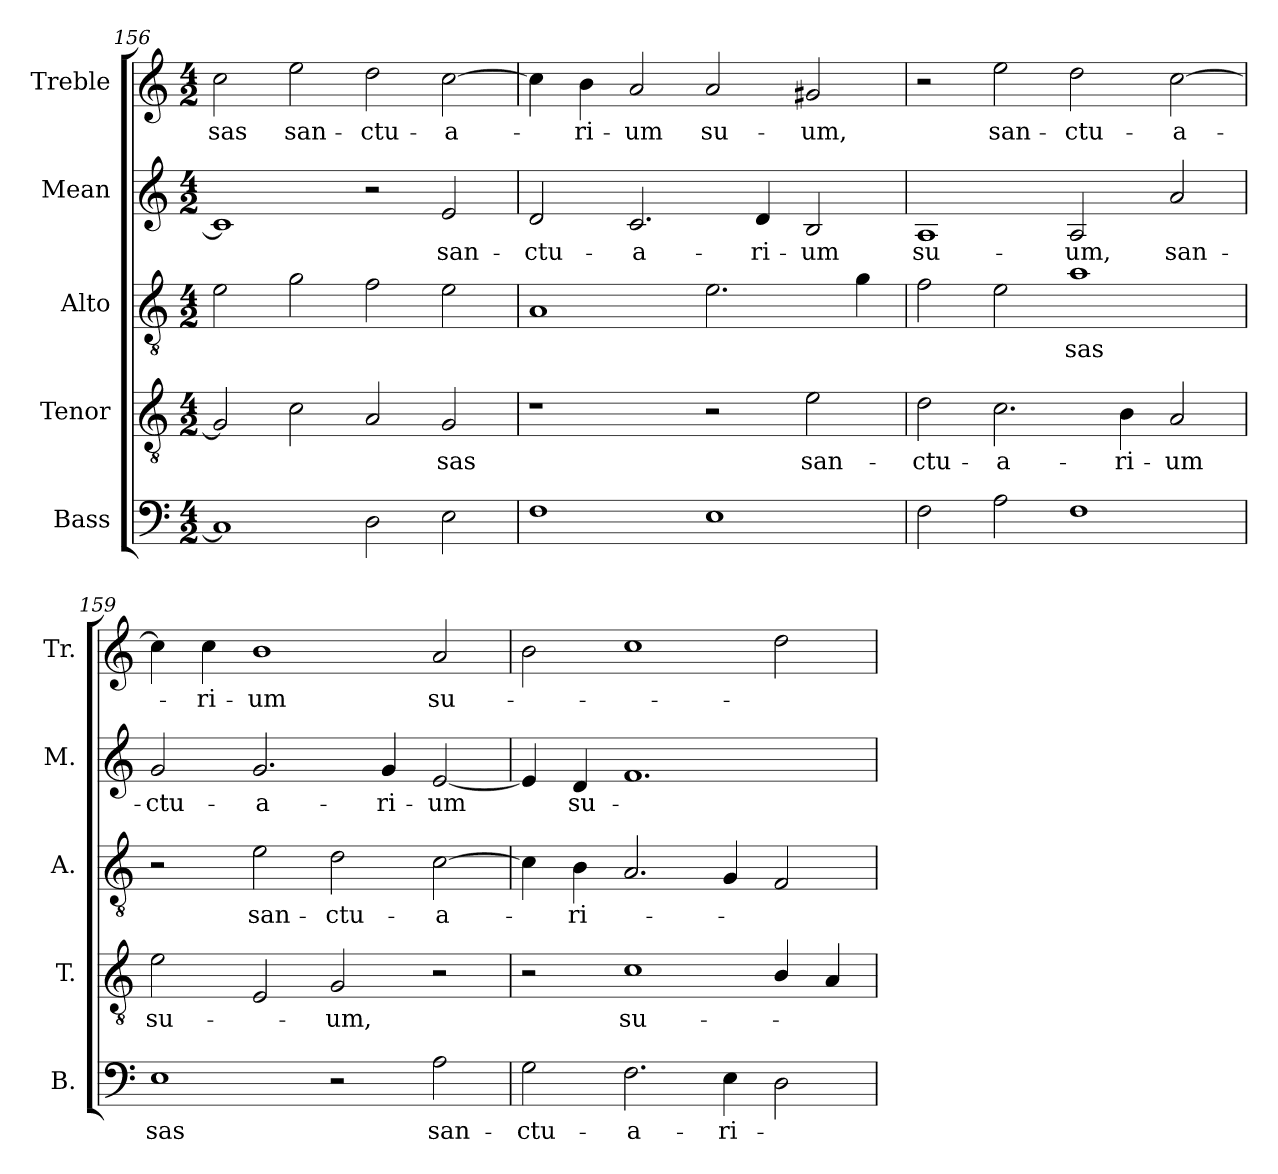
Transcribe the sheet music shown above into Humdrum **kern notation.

**kern	**text	**kern	**text	**kern	**text	**kern	**text	**kern	**text
*part5	*part5	*part4	*part4	*part3	*part3	*part2	*part2	*part1	*part1
*staff5	*staff5	*staff4	*staff4	*staff3	*staff3	*staff2	*staff2	*staff1	*staff1
*I"Bass	*	*I"Tenor	*	*I"Alto	*	*I"Mean	*	*I"Treble	*
*I'B.	*	*I'T.	*	*I'A.	*	*I'M.	*	*I'Tr.	*
*clefF4	*	*clefGv2	*	*clefGv2	*	*clefG2	*	*clefG2	*
*	*	*ITrd7c12	*	*ITrd7c12	*	*	*	*	*
*k[]	*	*k[]	*	*k[]	*	*k[]	*	*k[]	*
*C:	*	*C:	*	*C:	*	*C:	*	*C:	*
*M4/2	*	*M4/2	*	*M4/2	*	*M4/2	*	*M4/2	*
=156	=156	=156	=156	=156	=156	=156	=156	=156	=156
!	!	!	!	!	!	!	!	!	!LO:LY:b:color=#000000
1Ci]	.	2GGi/]	.	2Ei\	.	1ci]	.	2cci\	-sas
!	!	!	!	!	!	!	!	!	!LO:LY:b:color=#000000
.	.	2Ci\	.	2Gi\	.	.	.	2eei\	san-
!	!	!	!	!	!	!	!	!	!LO:LY:b:color=#000000
2Di\	.	2AAi/	.	2Fi\	.	2r	.	2ddi\	-ctu-
!	!	!	!LO:LY:b:color=#000000	!	!	!	!	!	!
!	!	!	!	!	!	!	!LO:LY:b:color=#000000	!	!
!	!	!	!	!	!	!	!	!	!LO:LY:b:color=#000000
2Ei\	.	2GGi/	-sas	2Ei\	.	2ei/	san-	[>2cci\	-a-
=157	=157	=157	=157	=157	=157	=157	=157	=157	=157
!	!	!	!	!	!	!	!LO:LY:b:color=#000000	!	!
1Fi	.	1r	.	1AAi	.	2di/	-ctu-	4cci\]	.
!	!	!	!	!	!	!	!	!	!LO:LY:b:color=#000000
.	.	.	.	.	.	.	.	4bi\	-ri-
!	!	!	!	!	!	!	!LO:LY:b:color=#000000	!	!
!	!	!	!	!	!	!	!	!	!LO:LY:b:color=#000000
.	.	.	.	.	.	2.ci/	-a-	2ai/	-um
!	!	!	!	!	!	!	!	!	!LO:LY:b:color=#000000
1Ei	.	2r	.	2.Ei\	.	.	.	2ai/	su-
!	!	!	!	!	!	!	!LO:LY:b:color=#000000	!	!
.	.	.	.	.	.	4di/	-ri-	.	.
!	!	!	!LO:LY:b:color=#000000	!	!	!	!	!	!
!	!	!	!	!	!	!	!LO:LY:b:color=#000000	!	!
!	!	!	!	!	!	!	!	!	!LO:LY:b:color=#000000
.	.	2Ei\	san-	.	.	2Bi/	-um	2g#Xi/	-um,
.	.	.	.	4Gi\	.	.	.	.	.
=158	=158	=158	=158	=158	=158	=158	=158	=158	=158
!	!	!	!LO:LY:b:color=#000000	!	!	!	!	!	!
!	!	!	!	!	!	!	!LO:LY:b:color=#000000	!	!
2Fi\	.	2Di\	-ctu-	2Fi\	.	1Ai	su-	2r	.
!	!	!	!LO:LY:b:color=#000000	!	!	!	!	!	!
!	!	!	!	!	!	!	!	!	!LO:LY:b:color=#000000
2Ai\	.	2.Ci\	-a-	2Ei\	.	.	.	2eei\	san-
!	!	!	!	!	!LO:LY:b:color=#000000	!	!	!	!
!	!	!	!	!	!	!	!LO:LY:b:color=#000000	!	!
!	!	!	!	!	!	!	!	!	!LO:LY:b:color=#000000
1Fi	.	.	.	1Ai	-sas	2Ai/	-um,	2ddi\	-ctu-
!	!	!	!LO:LY:b:color=#000000	!	!	!	!	!	!
.	.	4BBi\	-ri-	.	.	.	.	.	.
!	!	!	!LO:LY:b:color=#000000	!	!	!	!	!	!
!	!	!	!	!	!	!	!LO:LY:b:color=#000000	!	!
!	!	!	!	!	!	!	!	!	!LO:LY:b:color=#000000
.	.	2AAi/	-um	.	.	2ai/	san-	[>2cci\	-a-
=159	=159	=159	=159	=159	=159	=159	=159	=159	=159
!	!LO:LY:b:color=#000000	!	!	!	!	!	!	!	!
!	!	!	!LO:LY:b:color=#000000	!	!	!	!	!	!
!	!	!	!	!	!	!	!LO:LY:b:color=#000000	!	!
1Ei	-sas	2Ei\	su-	2r	.	2gi/	-ctu-	4cci\]	.
!	!	!	!	!	!	!	!	!	!LO:LY:b:color=#000000
.	.	.	.	.	.	.	.	4cci\	-ri-
!	!	!	!	!	!LO:LY:b:color=#000000	!	!	!	!
!	!	!	!	!	!	!	!LO:LY:b:color=#000000	!	!
!	!	!	!	!	!	!	!	!	!LO:LY:b:color=#000000
.	.	2EEi/	.	2Ei\	san-	2.gi/	-a-	1bi	-um
!	!	!	!LO:LY:b:color=#000000	!	!	!	!	!	!
!	!	!	!	!	!LO:LY:b:color=#000000	!	!	!	!
2r	.	2GGi/	-um,	2Di\	-ctu-	.	.	.	.
!	!	!	!	!	!	!	!LO:LY:b:color=#000000	!	!
.	.	.	.	.	.	4gi/	-ri-	.	.
!	!LO:LY:b:color=#000000	!	!	!	!	!	!	!	!
!	!	!	!	!	!LO:LY:b:color=#000000	!	!	!	!
!	!	!	!	!	!	!	!LO:LY:b:color=#000000	!	!
!	!	!	!	!	!	!	!	!	!LO:LY:b:color=#000000
2Ai\	san-	2r	.	[>2Ci\	-a-	[<2ei/	-um	2ai/	su-
=160	=160	=160	=160	=160	=160	=160	=160	=160	=160
!	!LO:LY:b:color=#000000	!	!	!	!	!	!	!	!
2Gi\	-ctu-	2r	.	4Ci\]	.	4ei/]	.	2bi\	.
!	!	!	!	!	!LO:LY:b:color=#000000	!	!	!	!
!	!	!	!	!	!	!	!LO:LY:b:color=#000000	!	!
.	.	.	.	4BBi\	-ri-	4di/	su-	.	.
!	!LO:LY:b:color=#000000	!	!	!	!	!	!	!	!
!	!	!	!LO:LY:b:color=#000000	!	!	!	!	!	!
2.Fi\	-a-	1Ci	su-	2.AAi/	.	1.fi	.	1cci	.
!	!LO:LY:b:color=#000000	!	!	!	!	!	!	!	!
4Ei\	-ri-	.	.	4GGi/	.	.	.	.	.
2Di\	.	4BBi/	.	2FFi/	.	.	.	2ddi\	.
.	.	4AAi/	.	.	.	.	.	.	.
=	=	=	=	=	=	=	=	=	=
*-	*-	*-	*-	*-	*-	*-	*-	*-	*-
